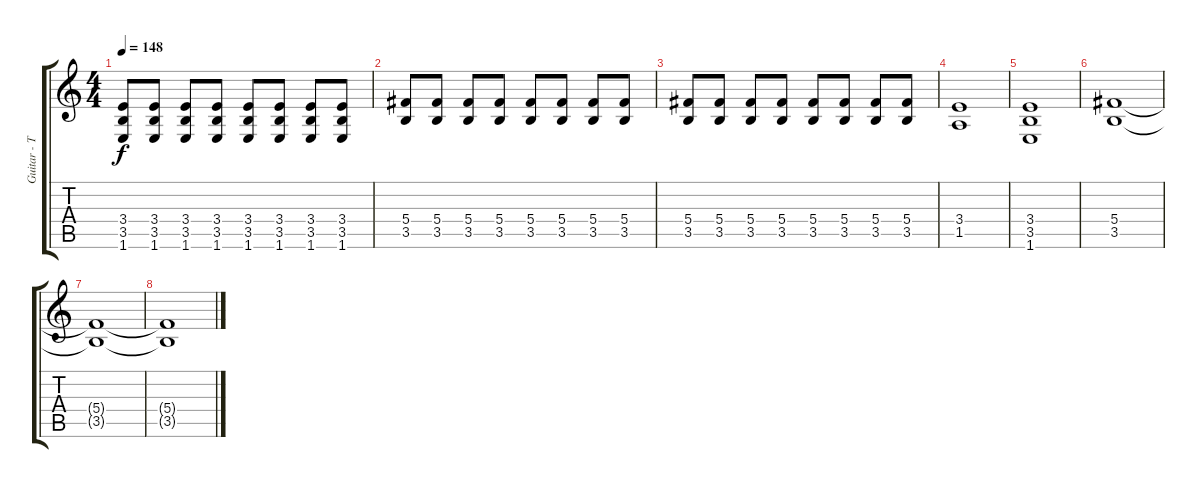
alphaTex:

\track ("Guitar - Tim McIlrath" "Guitar - T") {instrument distortionguitar}
\staff {score tabs}
\tuning (Eb4 Bb3 Gb3 Db3 Ab2 Eb2) {hide}
\ts (4 4)
\tempo 148
\clef g2
\ks c
(3.4 3.5 1.6).8{dy f} (3.4 3.5 1.6).8 (3.4 3.5 1.6).8 (3.4 3.5 1.6).8 (3.4 3.5 1.6).8 (3.4 3.5 1.6).8 (3.4 3.5 1.6).8 (3.4 3.5 1.6).8 |
(5.4 3.5).8 (5.4 3.5).8 (5.4 3.5).8 (5.4 3.5).8 (5.4 3.5).8 (5.4 3.5).8 (5.4 3.5).8 (5.4 3.5).8 |
(5.4 3.5).8 (5.4 3.5).8 (5.4 3.5).8 (5.4 3.5).8 (5.4 3.5).8 (5.4 3.5).8 (5.4 3.5).8 (5.4 3.5).8 |
(3.4 1.5).1 |
(3.4 3.5 1.6).1 |
(5.4 3.5).1 |
(5.4{t} 3.5{t}).1 |
(5.4{t} 3.5{t}).1
